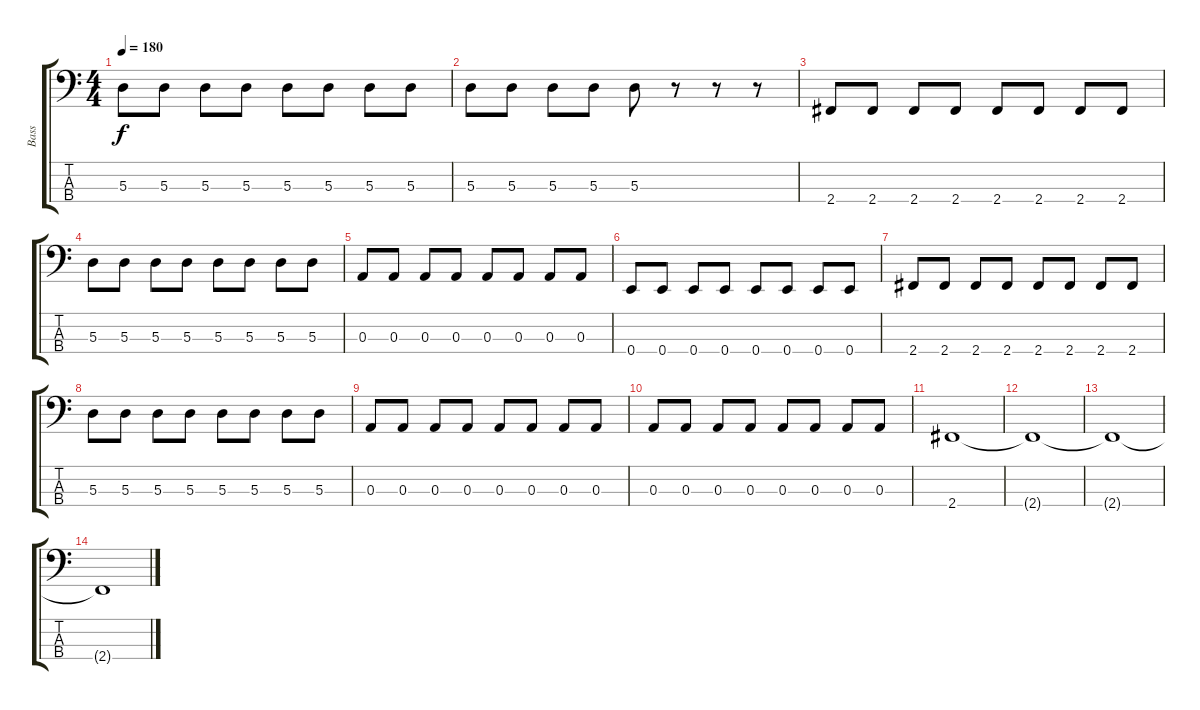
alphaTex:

\track ("Bass" "Bass") {instrument electricbasspick}
\staff {score tabs}
\tuning (G2 D2 A1 E1) {hide}
\ts (4 4)
\tempo 180
\clef f4
\ks c
5.3.8{dy f} 5.3.8 5.3.8 5.3.8 5.3.8 5.3.8 5.3.8 5.3.8 |
5.3.8 5.3.8 5.3.8 5.3.8 5.3.8 r.8 r.8 r.8 |
2.4.8 2.4.8 2.4.8 2.4.8 2.4.8 2.4.8 2.4.8 2.4.8 |
5.3.8 5.3.8 5.3.8 5.3.8 5.3.8 5.3.8 5.3.8 5.3.8 |
0.3.8 0.3.8 0.3.8 0.3.8 0.3.8 0.3.8 0.3.8 0.3.8 |
0.4.8 0.4.8 0.4.8 0.4.8 0.4.8 0.4.8 0.4.8 0.4.8 |
2.4.8 2.4.8 2.4.8 2.4.8 2.4.8 2.4.8 2.4.8 2.4.8 |
5.3.8 5.3.8 5.3.8 5.3.8 5.3.8 5.3.8 5.3.8 5.3.8 |
0.3.8 0.3.8 0.3.8 0.3.8 0.3.8 0.3.8 0.3.8 0.3.8 |
0.3.8 0.3.8 0.3.8 0.3.8 0.3.8 0.3.8 0.3.8 0.3.8 |
2.4.1 |
2.4{t}.1 |
2.4{t}.1{volume 0} |
2.4{t}.1
